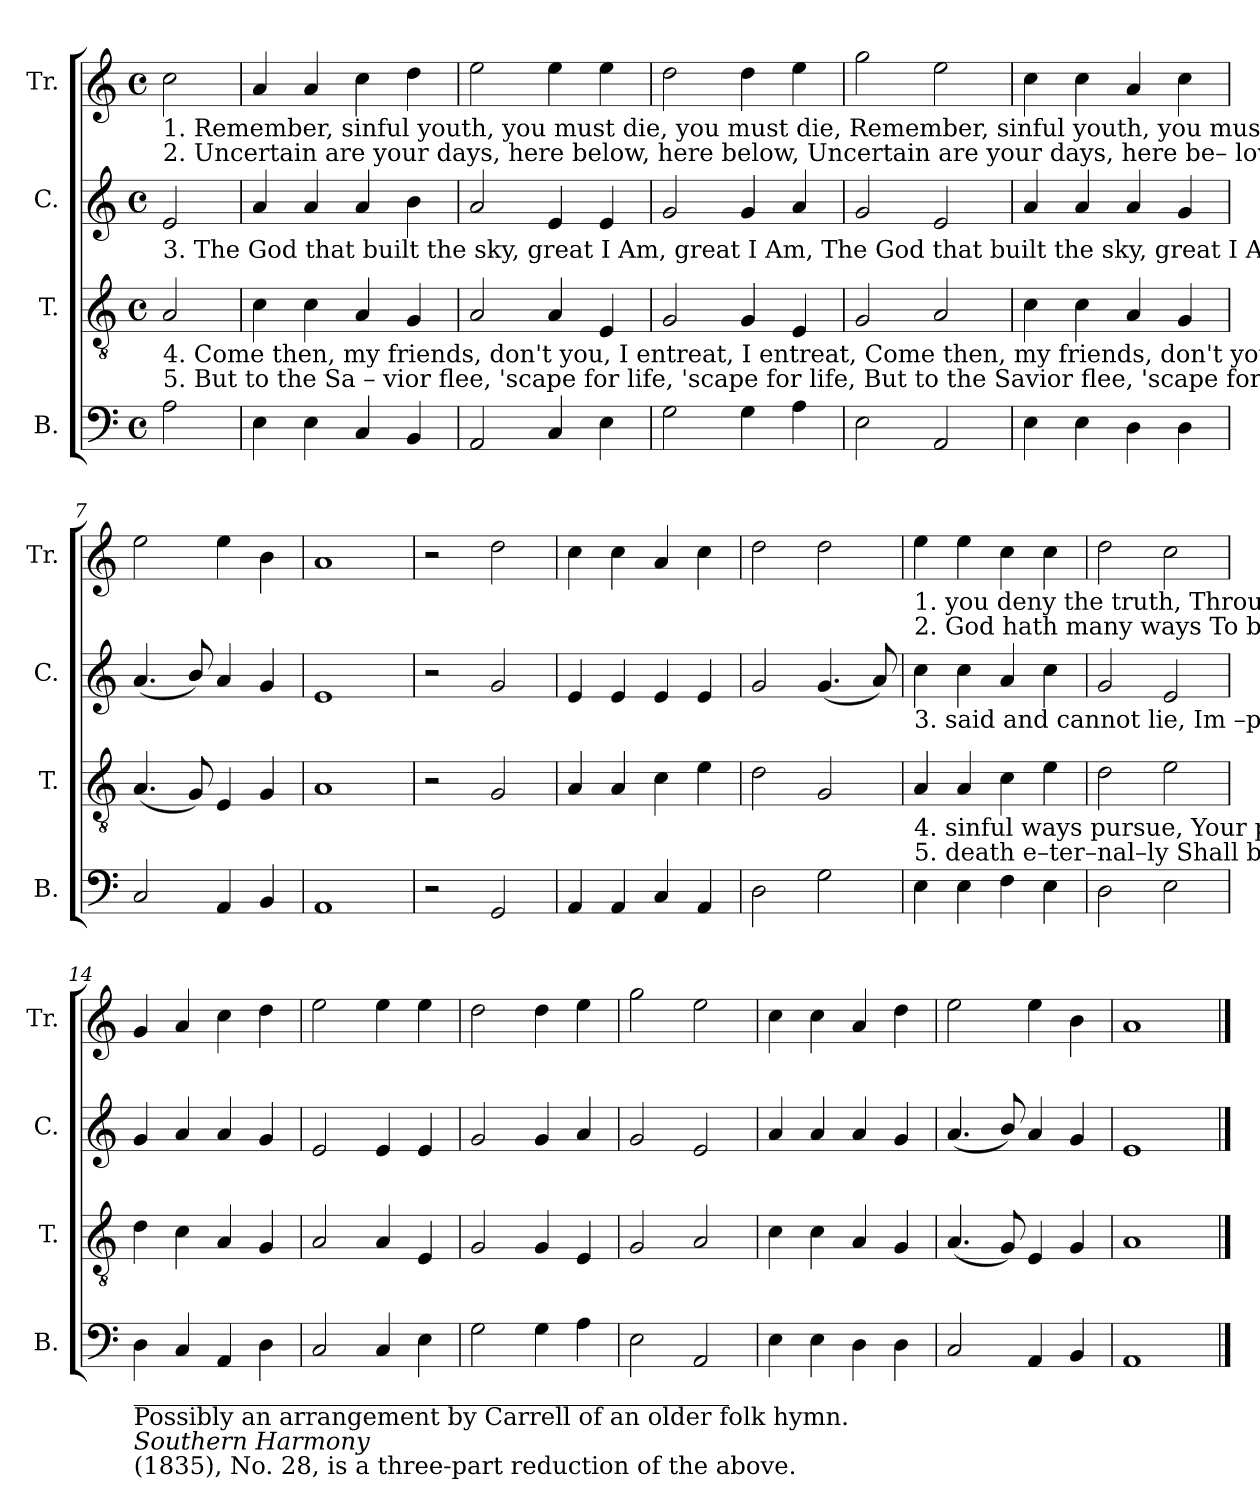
**kern	**kern	**kern	**kern
*part4	*part3	*part2	*part1
*staff4	*staff3	*staff2	*staff1
*I"B.	*I"T.	*I"C.	*I"Tr.
*I'B.	*I'T.	*I'C.	*I'Tr.
*clefF4	*clefGv2	*clefG2	*clefG2
*k[]	*k[]	*k[]	*k[]
*M4/4	*M4/4	*M4/4	*M4/4
*met(c)	*met(c)	*met(c)	*met(c)
*MM120	*MM120	*MM120	*MM120
=1	=1	=1	=1
!	!	!	!LO:TX:b:t=1. Remember, sinful youth, you must die, you must die, Remember, sinful  youth, you must die.          Remember,  sinful   youth,  If
!	!	!	!LO:TX:b:t=2. Uncertain are your  days,  here  below,    here  below,     Uncertain  are  your  days,  here be– low.         Un–cer–tain are your days,  For
!	!	!LO:TX:b:t=3. The God that built the sky,  great  I  Am, great  I  Am, The  God  that  built  the  sky,  great I  Am.      The  God that built the sky,  Hath	!
!	!LO:TX:b:t=4. Come then, my friends, don't you, I entreat, I entreat, Come then, my friends, don't you, I entreat. Come then my friends, don’t you Your	!	!
!	!LO:TX:b:t=5. But to the  Sa – vior  flee, 'scape for life, 'scape for life,  But  to  the  Savior  flee, 'scape   for   life.          But    to   the   Savior   flee,  Lest	!	!
2A\	2A/	2e/	2cc\
=2	=2	=2	=2
4E\	4c\	4a/	4a/
4E\	4c\	4a/	4a/
4C/	4A/	4a/	4cc\
4BB/	4G/	4b\	4dd\
=3	=3	=3	=3
2AA/	2A/	2a/	2ee\
4C/	4A/	4e/	4ee\
4E\	4E/	4e/	4ee\
=4	=4	=4	=4
2G\	2G/	2g/	2dd\
4G\	4G/	4g/	4dd\
4A\	4E/	4a/	4ee\
=5	=5	=5	=5
2E\	2G/	2g/	2gg\
2AA/	2A/	2e/	2ee\
=6	=6	=6	=6
4E\	4c\	4a/	4cc\
4E\	4c\	4a/	4cc\
4D\	4A/	4a/	4a/
4D\	4G/	4g/	4cc\
=7	=7	=7	=7
2C/	(4.A/	(4.a/	2ee\
.	8G/)	8b/)	.
4AA/	4E/	4a/	4ee\
4BB/	4G/	4g/	4b\
=8	=8	=8	=8
1AA	1A	1e	1a
=9	=9	=9	=9
2r	2r	2r	2r
2GG/	2G/	2g/	2dd\
=10	=10	=10	=10
4AA/	4A/	4e/	4cc\
4AA/	4A/	4e/	4cc\
4C/	4c\	4e/	4a/
4AA/	4e\	4e/	4cc\
=11	=11	=11	=11
2D\	2d\	2g/	2dd\
2G\	2G/	(4.g/	2dd\
.	.	8a/)	.
!!LO:LB:g=z
=12	=12	=12	=12
!	!	!	!LO:TX:b:t=1. you  deny  the  truth,  Through vast  e-ter-ni-ty,  you must die, you must die, Through  vast   e –ter –ni –ty,      you   must   die.
!	!	!	!LO:TX:b:t=2. God hath many ways  To bring you to your graves,  here below,  here below,    To  bring you to your graves,       here   be  – low.
!	!	!LO:TX:b:t=3. said  and  cannot  lie,   Im –penitents  shall  die, and be damned, and be damned, Im – pen–i–tents  shall  die, and  be  damned.	!
!	!LO:TX:b:t=4.  sinful  ways  pursue,  Your  precious  souls  undo,   I   en – treat,   I   en– treat,  Your   precious  souls  un – do,      I      en – treat.	!	!
!	!LO:TX:b:t=5. death  e–ter–nal–ly  Shall   be  your  des –ti –ny,    'scape for life,  'scape for life, Shall   be   your  des  – ti  – ny,    'scape  for  life.	!	!
4E\	4A/	4cc\	4ee\
4E\	4A/	4cc\	4ee\
4F\	4c\	4a/	4cc\
4E\	4e\	4cc\	4cc\
=13	=13	=13	=13
2D\	2d\	2g/	2dd\
2E\	2e\	2e/	2cc\
=14	=14	=14	=14
!LO:TX:b:t=_________________________________________________	!	!	!
!LO:TX:b:t=Possibly an arrangement by Carrell of an older folk hymn.	!	!	!
!LO:TX:b:i:t=Southern Harmony	!	!	!
!LO:TX:b:t=(1835), No. 28, is a three-part reduction of the above.	!	!	!
4D\	4d\	4g/	4g/
4C/	4c\	4a/	4a/
4AA/	4A/	4a/	4cc\
4D\	4G/	4g/	4dd\
=15	=15	=15	=15
2C/	2A/	2e/	2ee\
4C/	4A/	4e/	4ee\
4E\	4E/	4e/	4ee\
=16	=16	=16	=16
2G\	2G/	2g/	2dd\
4G\	4G/	4g/	4dd\
4A\	4E/	4a/	4ee\
=17	=17	=17	=17
2E\	2G/	2g/	2gg\
2AA/	2A/	2e/	2ee\
=18	=18	=18	=18
4E\	4c\	4a/	4cc\
4E\	4c\	4a/	4cc\
4D\	4A/	4a/	4a/
4D\	4G/	4g/	4dd\
=19	=19	=19	=19
2C/	(4.A/	(4.a/	2ee\
.	8G/)	8b/)	.
4AA/	4E/	4a/	4ee\
4BB/	4G/	4g/	4b\
=20	=20	=20	=20
1AA	1A	1e	1a
==	==	==	==
*-	*-	*-	*-
